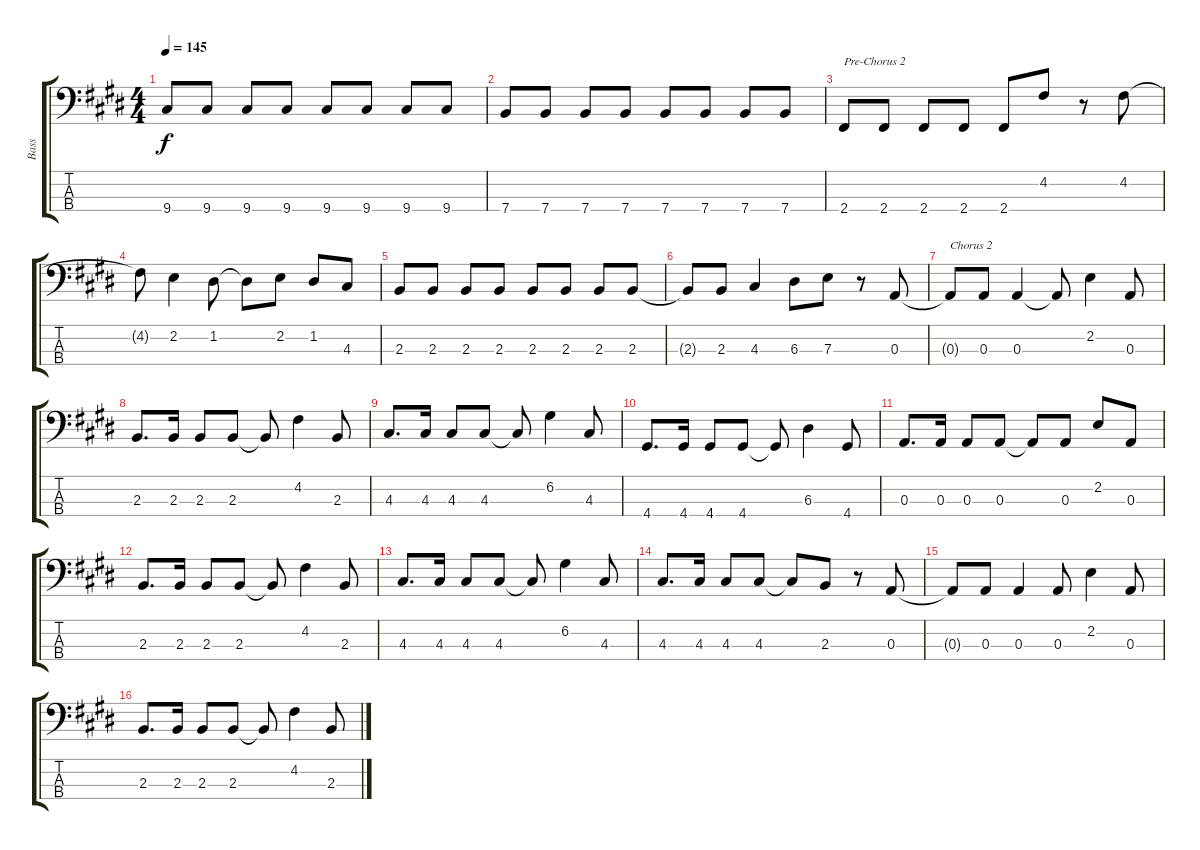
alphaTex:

\track ("Bass" "Bass") {instrument electricbassfinger}
\staff {score tabs}
\tuning (G2 D2 A1 E1) {hide}
\ts (4 4)
\tempo 145
\clef f4
\ks e
9.4.8{dy f} 9.4.8 9.4.8 9.4.8 9.4.8 9.4.8 9.4.8 9.4.8 |
7.4.8 7.4.8 7.4.8 7.4.8 7.4.8 7.4.8 7.4.8 7.4.8 |
2.4.8{txt "Pre-Chorus 2"} 2.4.8 2.4.8 2.4.8 2.4.8 4.2.8 r.8 4.2.8 |
4.2{t}.8 2.2.4 1.2.8 1.2{t}.8 2.2.8 1.2.8 4.3.8 |
2.3.8 2.3.8 2.3.8 2.3.8 2.3.8 2.3.8 2.3.8 2.3.8 |
2.3{t}.8 2.3.8 4.3.4 6.3.8 7.3.8 r.8 0.3.8 |
0.3{t}.8{txt "Chorus 2"} 0.3.8 0.3.4 0.3{t}.8 2.2.4 0.3.8 |
2.3.8{d} 2.3.16 2.3.8 2.3.8 2.3{t}.8 4.2.4 2.3.8 |
4.3.8{d} 4.3.16 4.3.8 4.3.8 4.3{t}.8 6.2.4 4.3.8 |
4.4.8{d} 4.4.16 4.4.8 4.4.8 4.4{t}.8 6.3.4 4.4.8 |
0.3.8{d} 0.3.16 0.3.8 0.3.8 0.3{t}.8 0.3.8 2.2.8 0.3.8 |
2.3.8{d} 2.3.16 2.3.8 2.3.8 2.3{t}.8 4.2.4 2.3.8 |
4.3.8{d} 4.3.16 4.3.8 4.3.8 4.3{t}.8 6.2.4 4.3.8 |
4.3.8{d} 4.3.16 4.3.8 4.3.8 4.3{t}.8 2.3.8 r.8 0.3.8 |
0.3{t}.8 0.3.8 0.3.4 0.3.8 2.2.4 0.3.8 |
2.3.8{d} 2.3.16 2.3.8 2.3.8 2.3{t}.8 4.2.4 2.3.8
